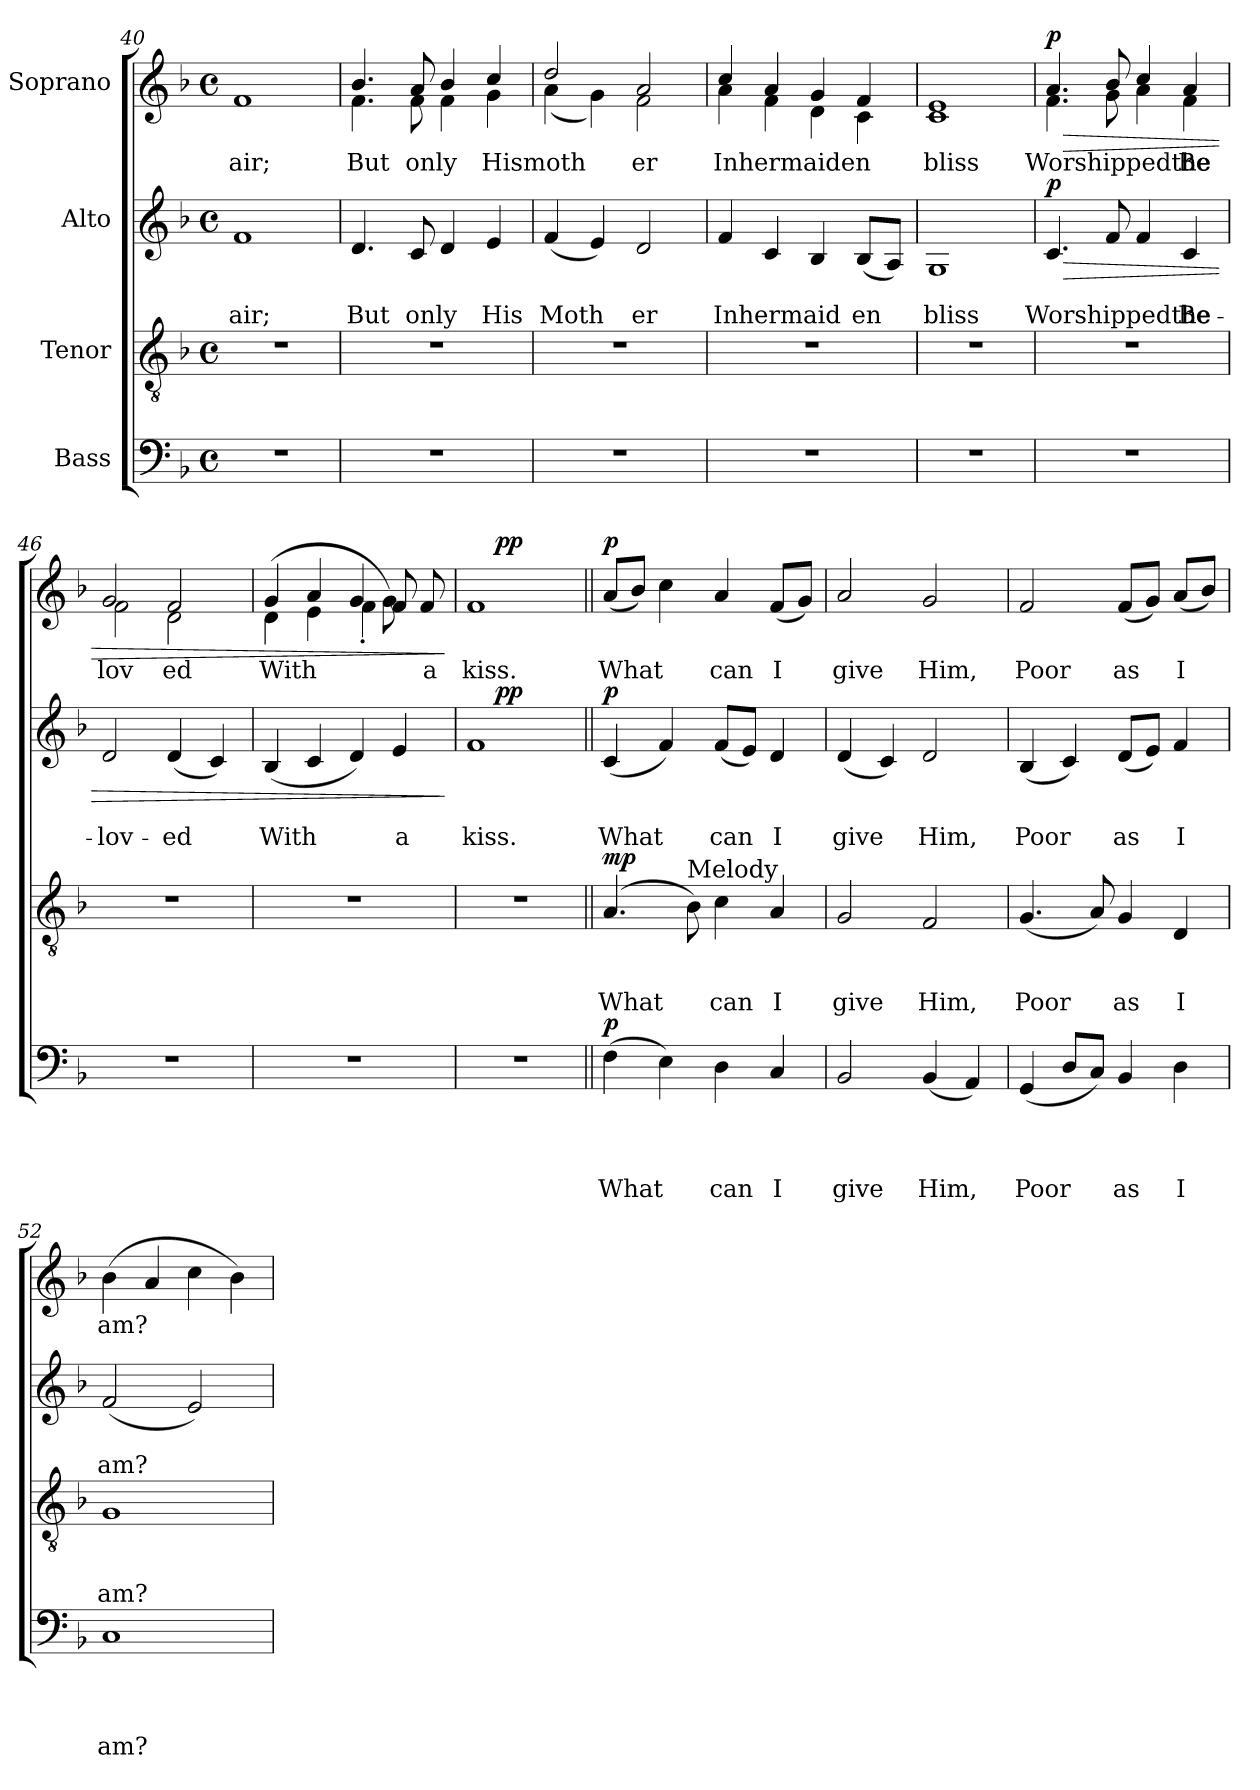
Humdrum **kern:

**kern	**text	**text	**text	**text	**dynam	**kern	**text	**text	**text	**dynam	**kern	**text	**text	**dynam	**kern	**text	**dynam
*part4	*part4	*part4	*part4	*part4	*part4	*part3	*part3	*part3	*part3	*part3	*part2	*part2	*part2	*part2	*part1	*part1	*part1
*staff4	*staff4	*staff4	*staff4	*staff4	*staff4	*staff3	*staff3	*staff3	*staff3	*staff3	*staff2	*staff2	*staff2	*staff2	*staff1	*staff1	*staff1
*I"Bass	*	*	*	*	*	*I"Tenor	*	*	*	*	*I"Alto	*	*	*	*I"Soprano	*	*
*clefF4	*	*	*	*	*	*clefGv2	*	*	*	*	*clefG2	*	*	*	*clefG2	*	*
*k[b-]	*	*	*	*	*	*k[b-]	*	*	*	*	*k[b-]	*	*	*	*k[b-]	*	*
*F:	*	*	*	*	*	*F:	*	*	*	*	*F:	*	*	*	*F:	*	*
*M4/4	*	*	*	*	*	*M4/4	*	*	*	*	*M4/4	*	*	*	*M4/4	*	*
*met(c)	*	*	*	*	*	*met(c)	*	*	*	*	*met(c)	*	*	*	*met(c)	*	*
=40	=40	=40	=40	=40	=40	=40	=40	=40	=40	=40	=40	=40	=40	=40	=40	=40	=40
!	!	!	!	!	!	!	!	!	!	!	!	!	!LO:LY:b	!	!	!LO:LY:b	!
1r	.	.	.	.	.	1r	.	.	.	.	1f	.	air;	.	1f	air;	.
=41	=41	=41	=41	=41	=41	=41	=41	=41	=41	=41	=41	=41	=41	=41	=41	=41	=41
!	!	!	!	!	!	!	!	!	!	!	!	!	!LO:LY:b	!	!	!LO:LY:b	!
*	*	*	*	*	*	*	*	*	*	*	*	*	*	*	*^	*	*
1r	.	.	.	.	.	1r	.	.	.	.	4.d/	.	But	.	4.b-/	4.f\	But	.
!	!	!	!	!	!	!	!	!	!	!	!	!	!LO:LY:b	!	!	!	!LO:LY:b	!
.	.	.	.	.	.	.	.	.	.	.	8c/	.	only	.	8a/	8f\	only	.
.	.	.	.	.	.	.	.	.	.	.	4d/	.	.	.	4b-/	4f\	.	.
!	!	!	!	!	!	!	!	!	!	!	!	!	!LO:LY:b	!	!	!	!LO:LY:b	!
.	.	.	.	.	.	.	.	.	.	.	4e/	.	His	.	4cc/	4g\	Hismoth	.
=42	=42	=42	=42	=42	=42	=42	=42	=42	=42	=42	=42	=42	=42	=42	=42	=42	=42	=42
!	!	!	!	!	!	!	!	!	!	!	!	!	!LO:LY:b	!	!	!	!	!
1r	.	.	.	.	.	1r	.	.	.	.	(<4f/	.	Moth	.	2dd/	(<4a\	.	.
.	.	.	.	.	.	.	.	.	.	.	4e/)	.	.	.	.	4g\)	.	.
!	!	!	!	!	!	!	!	!	!	!	!	!	!LO:LY:b	!	!	!	!LO:LY:b	!
.	.	.	.	.	.	.	.	.	.	.	2d/	.	er	.	2a/	2f\	er	.
=43	=43	=43	=43	=43	=43	=43	=43	=43	=43	=43	=43	=43	=43	=43	=43	=43	=43	=43
!	!	!	!	!	!	!	!	!	!	!	!	!	!LO:LY:b	!	!	!	!LO:LY:b	!
1r	.	.	.	.	.	1r	.	.	.	.	4f/	.	Inhermaid	.	4cc/	4a\	Inhermaiden	.
.	.	.	.	.	.	.	.	.	.	.	4c/	.	.	.	4a/	4f\	.	.
.	.	.	.	.	.	.	.	.	.	.	4B-/	.	.	.	4g/	4d\	.	.
!	!	!	!	!	!	!	!	!	!	!	!	!	!LO:LY:b	!	!	!	!	!
.	.	.	.	.	.	.	.	.	.	.	(<8B-/L	.	en	.	4f/	4c\	.	.
.	.	.	.	.	.	.	.	.	.	.	8A/J)	.	.	.	.	.	.	.
*	*	*	*	*	*	*	*	*	*	*	*	*	*	*	*v	*v	*	*
!!LO:PB:g=z
=44	=44	=44	=44	=44	=44	=44	=44	=44	=44	=44	=44	=44	=44	=44	=44	=44	=44
!	!	!	!	!	!	!	!	!	!	!	!	!	!LO:LY:b	!	!	!LO:LY:b	!
1r	.	.	.	.	.	1r	.	.	.	.	1G	.	bliss	.	1c 1e	bliss	.
=45	=45	=45	=45	=45	=45	=45	=45	=45	=45	=45	=45	=45	=45	=45	=45	=45	=45
!	!	!	!	!	!	!	!	!	!	!	!	!	!LO:LY:b	!LO:HP:b	!	!LO:LY:b	!LO:HP:b
*	*	*	*	*	*	*	*	*	*	*	*	*	*	*	*^	*	*
!	!	!	!	!	!	!	!	!	!	!	!	!	!	!LO:DY:n=1:a	!	!	!	!LO:DY:n=1:a
1r	.	.	.	.	.	1r	.	.	.	.	4.c/	.	Worshippedthe	> p	4.a/	4.f\	Worshippedthe	> p
.	.	.	.	.	.	.	.	.	.	.	8f/	.	.	.	8b-/	8g\	.	.
.	.	.	.	.	.	.	.	.	.	.	4f/	.	.	.	4cc/	4a\	.	.
!	!	!	!	!	!	!	!	!	!	!	!	!	!LO:LY:b	!	!	!	!LO:LY:b	!
.	.	.	.	.	.	.	.	.	.	.	4c/	.	Be-	.	4a/	4f\	Be	.
=46	=46	=46	=46	=46	=46	=46	=46	=46	=46	=46	=46	=46	=46	=46	=46	=46	=46	=46
!	!	!	!	!	!	!	!	!	!	!	!	!	!LO:LY:b	!	!	!	!LO:LY:b	!
1r	.	.	.	.	.	1r	.	.	.	.	2d/	.	-lov-	.	2g/	2f\	lov	.
!	!	!	!	!	!	!	!	!	!	!	!	!	!LO:LY:b	!	!	!	!LO:LY:b	!
.	.	.	.	.	.	.	.	.	.	.	(<4d/	.	-ed	.	2f/	2d\	ed	.
.	.	.	.	.	.	.	.	.	.	.	4c/)	.	.	.	.	.	.	.
=47	=47	=47	=47	=47	=47	=47	=47	=47	=47	=47	=47	=47	=47	=47	=47	=47	=47	=47
!	!	!	!	!	!	!	!	!	!	!	!	!	!LO:LY:b	!	!	!	!LO:LY:b	!
1r	.	.	.	.	.	1r	.	.	.	.	(<4B-/	.	With	.	(4g/	(<4d\	With	.
.	.	.	.	.	.	.	.	.	.	.	4c/	.	.	.	4e\	4a/	.	.
.	.	.	.	.	.	.	.	.	.	.	4d/)	.	.	.	4g/)	4f'<\	.	.
!	!	!	!	!	!	!	!	!	!	!	!	!	!LO:LY:b	!	!	!	!	!
.	.	.	.	.	.	.	.	.	.	.	4e/	.	a	.	8f/	8g\)	.	.
!	!	!	!	!	!	!	!	!	!	!	!	!	!	!	!	!	!LO:LY:b	!
.	.	.	.	.	.	.	.	.	.	.	.	.	.	.	16.ryy	8f/	a	.
.	.	.	.	.	.	.	.	.	.	.	.	.	.	.	32ryy	.	.	.
*	*	*	*	*	*	*	*	*	*	*	*	*	*	*	*v	*v	*	*
.	.	.	.	.	.	.	.	.	.	.	.	.	.	]	.	.	]
=48	=48	=48	=48	=48	=48	=48	=48	=48	=48	=48	=48	=48	=48	=48	=48	=48	=48
!	!	!	!	!	!	!	!	!	!	!	!	!	!LO:LY:b	!	!	!LO:LY:b	!
*	*	*	*	*	*	*	*	*	*	*	*^	*	*	*	*^	*	*
1r	.	.	.	.	.	1r	.	.	.	.	1f	8ryy	.	kiss.	.	1f	8ryy	kiss.	.
!	!	!	!	!	!	!	!	!	!	!	!	!	!	!	!LO:DY:a	!	!	!	!LO:DY:a
.	.	.	.	.	.	.	.	.	.	.	.	2..ryy	.	.	pp	.	2..ryy	.	pp
=49||	=49||	=49||	=49||	=49||	=49||	=49||	=49||	=49||	=49||	=49||	=49||	=49||	=49||	=49||	=49||	=49||	=49||	=49||	=49||
!	!	!	!	!LO:LY:b	!LO:DY:a	!	!	!	!LO:LY:b	!LO:DY:a	!	!	!	!LO:LY:b	!LO:DY:a	!	!	!LO:LY:b	!LO:DY:a
*	*	*	*	*	*	*	*	*	*	*	*v	*v	*	*	*	*	*	*	*
*	*	*	*	*	*	*	*	*	*	*	*	*	*	*	*v	*v	*	*
(>4F\	.	.	.	What	p	(4.A/	.	.	What	mp	(<4c/	.	What	p	(>8a/L	What	p
.	.	.	.	.	.	.	.	.	.	.	.	.	.	.	8b-/J)	.	.
4E\)	.	.	.	.	.	.	.	.	.	.	4f/)	.	.	.	4cc\	.	.
!	!	!	!	!	!	!LO:TX:a:t=Melody	!	!	!	!	!	!	!	!	!	!	!
.	.	.	.	.	.	8B-\)	.	.	.	.	.	.	.	.	.	.	.
!	!	!	!	!LO:LY:b	!	!	!	!	!LO:LY:b	!	!	!	!LO:LY:b	!	!	!LO:LY:b	!
4D\	.	.	.	can	.	4c\	.	.	can	.	(<8f/L	.	can	.	4a/	can	.
.	.	.	.	.	.	.	.	.	.	.	8e/J)	.	.	.	.	.	.
!	!	!	!	!LO:LY:b	!	!	!	!	!LO:LY:b	!	!	!	!LO:LY:b	!	!	!LO:LY:b	!
4C/	.	.	.	I	.	4A/	.	.	I	.	4d/	.	I	.	(<8f/L	I	.
.	.	.	.	.	.	.	.	.	.	.	.	.	.	.	8g/J)	.	.
=50	=50	=50	=50	=50	=50	=50	=50	=50	=50	=50	=50	=50	=50	=50	=50	=50	=50
!	!	!	!	!LO:LY:b	!	!	!	!	!LO:LY:b	!	!	!	!LO:LY:b	!	!	!LO:LY:b	!
2BB-/	.	.	.	give	.	2G/	.	.	give	.	(<4d/	.	give	.	2a/	give	.
.	.	.	.	.	.	.	.	.	.	.	4c/)	.	.	.	.	.	.
!	!	!	!	!LO:LY:b	!	!	!	!	!LO:LY:b	!	!	!	!LO:LY:b	!	!	!LO:LY:b	!
(<4BB-/	.	.	.	Him,	.	2F/	.	.	Him,	.	2d/	.	Him,	.	2g/	Him,	.
4AA/)	.	.	.	.	.	.	.	.	.	.	.	.	.	.	.	.	.
!!LO:LB:g=z
=51	=51	=51	=51	=51	=51	=51	=51	=51	=51	=51	=51	=51	=51	=51	=51	=51	=51
!	!	!	!	!LO:LY:b	!	!	!	!	!LO:LY:b	!	!	!	!LO:LY:b	!	!	!LO:LY:b	!
(<4GG/	.	.	.	Poor	.	(<4.G/	.	.	Poor	.	(<4B-/	.	Poor	.	2f/	Poor	.
8D/L	.	.	.	.	.	.	.	.	.	.	4c/)	.	.	.	.	.	.
8C/J)	.	.	.	.	.	8A/)	.	.	.	.	.	.	.	.	.	.	.
!	!	!	!	!LO:LY:b	!	!	!	!	!LO:LY:b	!	!	!	!LO:LY:b	!	!	!LO:LY:b	!
4BB-/	.	.	.	as	.	4G/	.	.	as	.	(<8d/L	.	as	.	(<8f/L	as	.
.	.	.	.	.	.	.	.	.	.	.	8e/J)	.	.	.	8g/J)	.	.
!	!	!	!	!LO:LY:b	!	!	!	!	!LO:LY:b	!	!	!	!LO:LY:b	!	!	!LO:LY:b	!
4D\	.	.	.	I	.	4D/	.	.	I	.	4f/	.	I	.	(<8a/L	I	.
.	.	.	.	.	.	.	.	.	.	.	.	.	.	.	8b-/J)	.	.
=52	=52	=52	=52	=52	=52	=52	=52	=52	=52	=52	=52	=52	=52	=52	=52	=52	=52
!	!	!	!	!LO:LY:b	!	!	!	!	!LO:LY:b	!	!	!	!LO:LY:b	!	!	!LO:LY:b	!
1C	.	.	.	am?	.	1G	.	.	am?	.	(<2f/	.	am?	.	(>4b-\	am?	.
.	.	.	.	.	.	.	.	.	.	.	.	.	.	.	4a/	.	.
.	.	.	.	.	.	.	.	.	.	.	2e/)	.	.	.	4cc\	.	.
.	.	.	.	.	.	.	.	.	.	.	.	.	.	.	4b-\)	.	.
=	=	=	=	=	=	=	=	=	=	=	=	=	=	=	=	=	=
*-	*-	*-	*-	*-	*-	*-	*-	*-	*-	*-	*-	*-	*-	*-	*-	*-	*-
